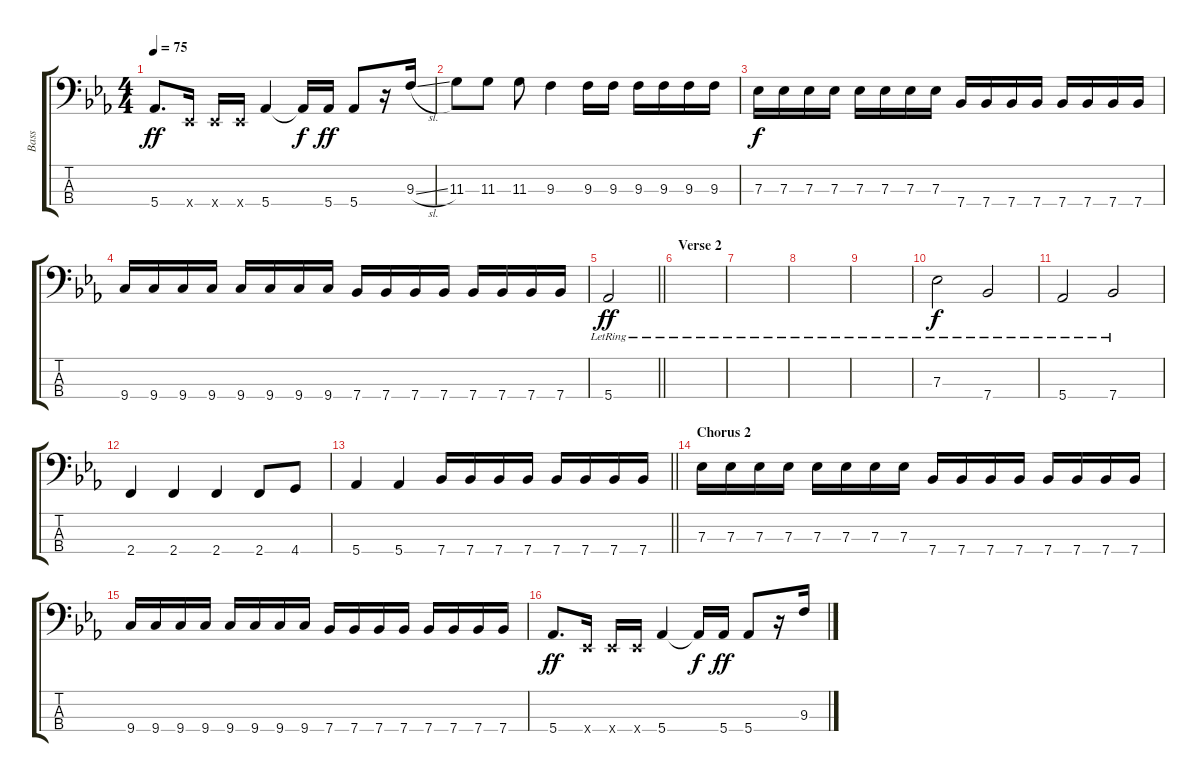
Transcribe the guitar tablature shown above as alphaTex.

\track ("Bass" "Bass") {instrument electricbassfinger}
\staff {score tabs}
\tuning (Gb2 Db2 Ab1 Eb1) {hide}
\ts (4 4)
\tempo 75
\clef f4
\ks eb
5.4.8{d dy ff} 0.4{x}.16 0.4{x}.16 0.4{x}.16 5.4.4 5.4{t}.16{dy f} 5.4.16{dy ff} 5.4.8 r.16 9.3{sl}.16 |
11.3.8 11.3.8 11.3.8 9.3.4 9.3.16 9.3.16 9.3.16 9.3.16 9.3.16 9.3.16 |
7.3.16{dy f} 7.3.16 7.3.16 7.3.16 7.3.16 7.3.16 7.3.16 7.3.16 7.4.16 7.4.16 7.4.16 7.4.16 7.4.16 7.4.16 7.4.16 7.4.16 |
9.4.16 9.4.16 9.4.16 9.4.16 9.4.16 9.4.16 9.4.16 9.4.16 7.4.16 7.4.16 7.4.16 7.4.16 7.4.16 7.4.16 7.4.16 7.4.16 |
\barLineRight lightlight
5.4{lr}.2{dy ff} |
\section ("" "Verse 2")
|
|
|
|
7.3{lr}.2{dy f} 7.4{lr}.2 |
5.4{lr}.2 7.4{lr}.2 |
2.4.4 2.4.4 2.4.4 2.4.8 4.4.8 |
\barLineRight lightlight
5.4.4 5.4.4 7.4.16 7.4.16 7.4.16 7.4.16 7.4.16 7.4.16 7.4.16 7.4.16 |
\section ("" "Chorus 2")
7.3.16 7.3.16 7.3.16 7.3.16 7.3.16 7.3.16 7.3.16 7.3.16 7.4.16 7.4.16 7.4.16 7.4.16 7.4.16 7.4.16 7.4.16 7.4.16 |
9.4.16 9.4.16 9.4.16 9.4.16 9.4.16 9.4.16 9.4.16 9.4.16 7.4.16 7.4.16 7.4.16 7.4.16 7.4.16 7.4.16 7.4.16 7.4.16 |
5.4.8{d dy ff} 0.4{x}.16 0.4{x}.16 0.4{x}.16 5.4.4 5.4{t}.16{dy f} 5.4.16{dy ff} 5.4.8 r.16 9.3{sl}.16
